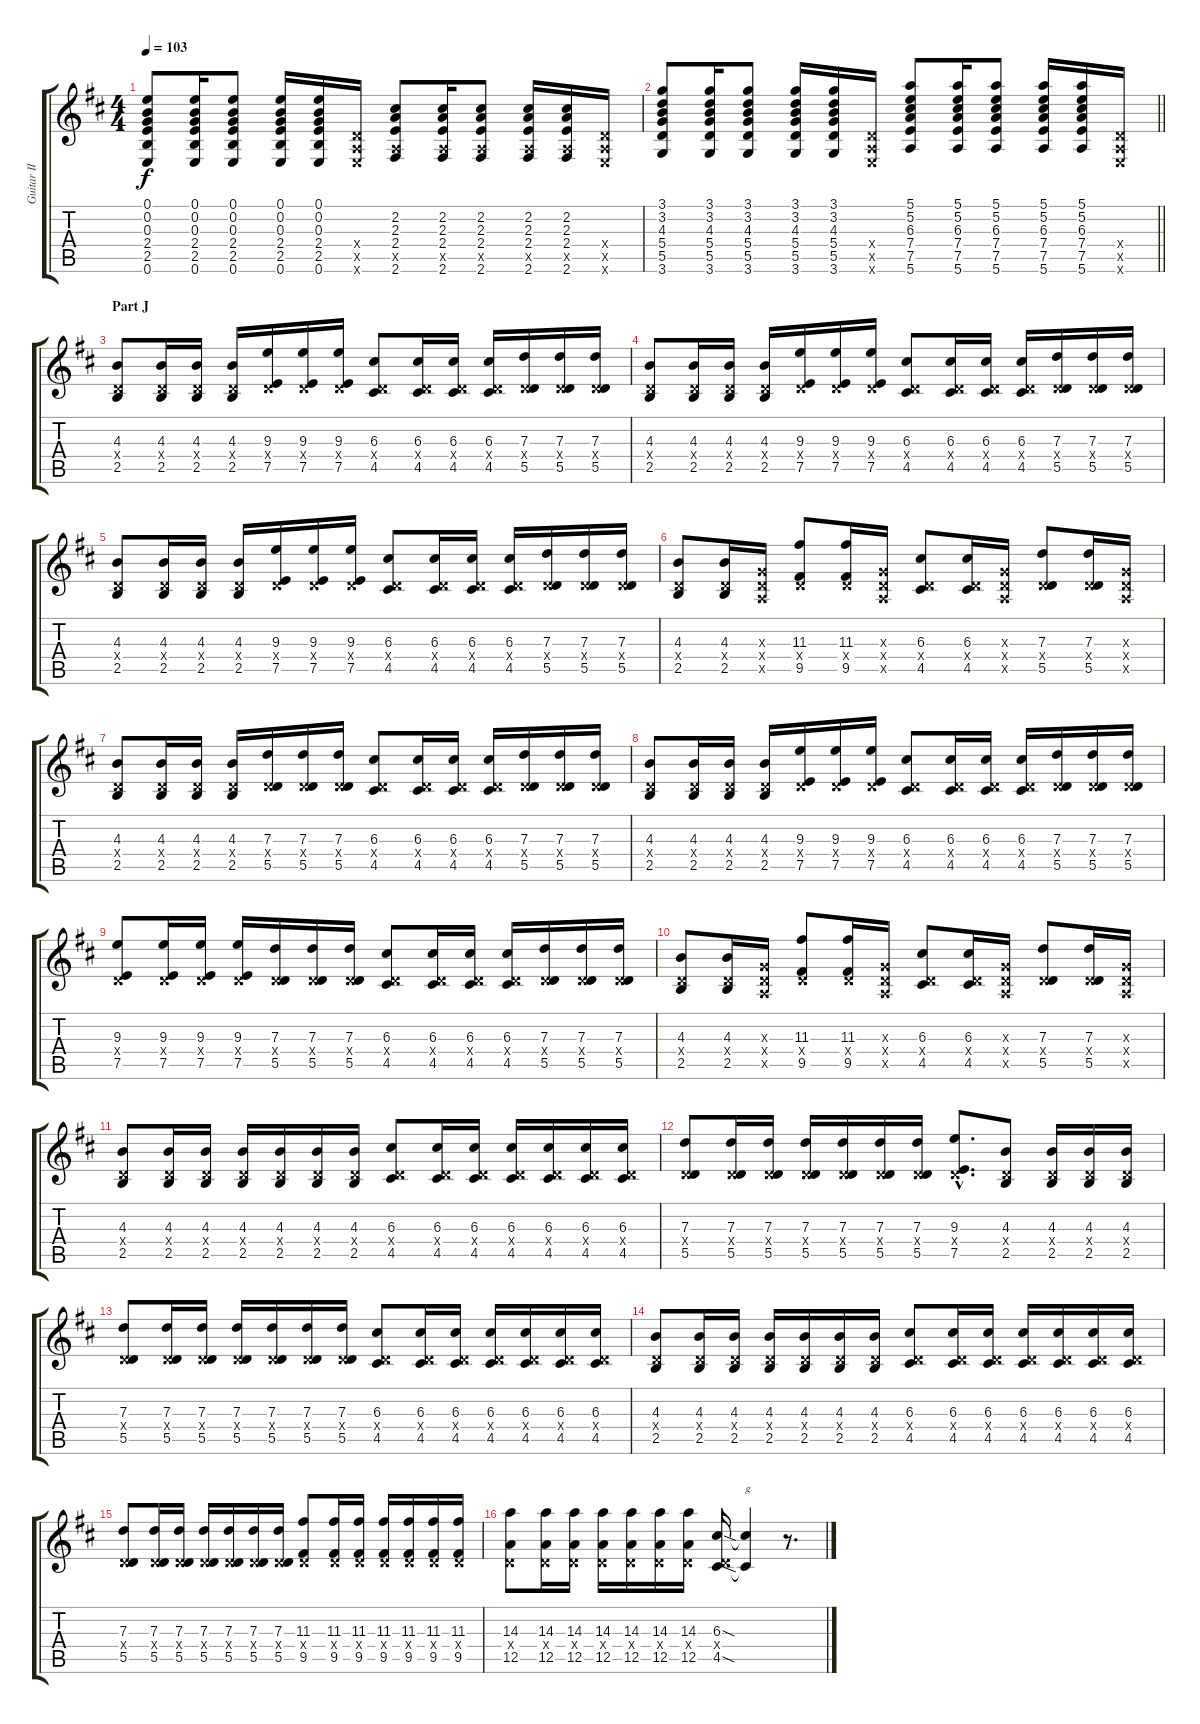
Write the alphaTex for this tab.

\track ("Guitar II (Inoran)" "Guitar II ") {instrument distortionguitar}
\staff {score tabs}
\tuning (E4 B3 G3 D3 A2 E2) {hide}
\ts (4 4)
\tempo 103
\clef g2
\ks d
(0.1 0.2 0.3 2.4 2.5 0.6).8{dy f} (0.1 0.2 0.3 2.4 2.5 0.6).16 (0.1 0.2 0.3 2.4 2.5 0.6).8 (0.1 0.2 0.3 2.4 2.5 0.6).16 (0.1 0.2 0.3 2.4 2.5 0.6).16 (0.4{x} 0.5{x} 0.6{x}).16 (2.2 2.3 2.4 0.5{x} 2.6).8 (2.2 2.3 2.4 0.5{x} 2.6).16 (2.2 2.3 2.4 0.5{x} 2.6).8 (2.2 2.3 2.4 0.5{x} 2.6).16 (2.2 2.3 2.4 0.5{x} 2.6).16 (0.4{x} 0.5{x} 0.6{x}).16 |
\barLineRight lightlight
(3.1 3.2 4.3 5.4 5.5 3.6).8 (3.1 3.2 4.3 5.4 5.5 3.6).16 (3.1 3.2 4.3 5.4 5.5 3.6).8 (3.1 3.2 4.3 5.4 5.5 3.6).16 (3.1 3.2 4.3 5.4 5.5 3.6).16 (0.4{x} 0.5{x} 0.6{x}).16 (5.1 5.2 6.3 7.4 7.5 5.6).8 (5.1 5.2 6.3 7.4 7.5 5.6).16 (5.1 5.2 6.3 7.4 7.5 5.6).8 (5.1 5.2 6.3 7.4 7.5 5.6).16 (5.1 5.2 6.3 7.4 7.5 5.6).16 (0.4{x} 0.5{x} 0.6{x}).16 |
\section ("" "Part J")
(4.3 0.4{x} 2.5).8 (4.3 0.4{x} 2.5).16 (4.3 0.4{x} 2.5).16 (4.3 0.4{x} 2.5).16 (9.3 0.4{x} 7.5).16 (9.3 0.4{x} 7.5).16 (9.3 0.4{x} 7.5).16 (6.3 0.4{x} 4.5).8 (6.3 0.4{x} 4.5).16 (6.3 0.4{x} 4.5).16 (6.3 0.4{x} 4.5).16 (7.3 0.4{x} 5.5).16 (7.3 0.4{x} 5.5).16 (7.3 0.4{x} 5.5).16 |
(4.3 0.4{x} 2.5).8 (4.3 0.4{x} 2.5).16 (4.3 0.4{x} 2.5).16 (4.3 0.4{x} 2.5).16 (9.3 0.4{x} 7.5).16 (9.3 0.4{x} 7.5).16 (9.3 0.4{x} 7.5).16 (6.3 0.4{x} 4.5).8 (6.3 0.4{x} 4.5).16 (6.3 0.4{x} 4.5).16 (6.3 0.4{x} 4.5).16 (7.3 0.4{x} 5.5).16 (7.3 0.4{x} 5.5).16 (7.3 0.4{x} 5.5).16 |
(4.3 0.4{x} 2.5).8 (4.3 0.4{x} 2.5).16 (4.3 0.4{x} 2.5).16 (4.3 0.4{x} 2.5).16 (9.3 0.4{x} 7.5).16 (9.3 0.4{x} 7.5).16 (9.3 0.4{x} 7.5).16 (6.3 0.4{x} 4.5).8 (6.3 0.4{x} 4.5).16 (6.3 0.4{x} 4.5).16 (6.3 0.4{x} 4.5).16 (7.3 0.4{x} 5.5).16 (7.3 0.4{x} 5.5).16 (7.3 0.4{x} 5.5).16 |
(4.3 0.4{x} 2.5).8 (4.3 0.4{x} 2.5).16 (0.3{x} 0.4{x} 0.5{x}).16 (11.3 0.4{x} 9.5).8 (11.3 0.4{x} 9.5).16 (0.3{x} 0.4{x} 0.5{x}).16 (6.3 0.4{x} 4.5).8 (6.3 0.4{x} 4.5).16 (0.3{x} 0.4{x} 0.5{x}).16 (7.3 0.4{x} 5.5).8 (7.3 0.4{x} 5.5).16 (0.3{x} 0.4{x} 0.5{x}).16 |
(4.3 0.4{x} 2.5).8 (4.3 0.4{x} 2.5).16 (4.3 0.4{x} 2.5).16 (4.3 0.4{x} 2.5).16 (7.3 0.4{x} 5.5).16 (7.3 0.4{x} 5.5).16 (7.3 0.4{x} 5.5).16 (6.3 0.4{x} 4.5).8 (6.3 0.4{x} 4.5).16 (6.3 0.4{x} 4.5).16 (6.3 0.4{x} 4.5).16 (7.3 0.4{x} 5.5).16 (7.3 0.4{x} 5.5).16 (7.3 0.4{x} 5.5).16 |
(4.3 0.4{x} 2.5).8 (4.3 0.4{x} 2.5).16 (4.3 0.4{x} 2.5).16 (4.3 0.4{x} 2.5).16 (9.3 0.4{x} 7.5).16 (9.3 0.4{x} 7.5).16 (9.3 0.4{x} 7.5).16 (6.3 0.4{x} 4.5).8 (6.3 0.4{x} 4.5).16 (6.3 0.4{x} 4.5).16 (6.3 0.4{x} 4.5).16 (7.3 0.4{x} 5.5).16 (7.3 0.4{x} 5.5).16 (7.3 0.4{x} 5.5).16 |
(9.3 0.4{x} 7.5).8 (9.3 0.4{x} 7.5).16 (9.3 0.4{x} 7.5).16 (9.3 0.4{x} 7.5).16 (7.3 0.4{x} 5.5).16 (7.3 0.4{x} 5.5).16 (7.3 0.4{x} 5.5).16 (6.3 0.4{x} 4.5).8 (6.3 0.4{x} 4.5).16 (6.3 0.4{x} 4.5).16 (6.3 0.4{x} 4.5).16 (7.3 0.4{x} 5.5).16 (7.3 0.4{x} 5.5).16 (7.3 0.4{x} 5.5).16 |
(4.3 0.4{x} 2.5).8 (4.3 0.4{x} 2.5).16 (0.3{x} 0.4{x} 0.5{x}).16 (11.3 0.4{x} 9.5).8 (11.3 0.4{x} 9.5).16 (0.3{x} 0.4{x} 0.5{x}).16 (6.3 0.4{x} 4.5).8 (6.3 0.4{x} 4.5).16 (0.3{x} 0.4{x} 0.5{x}).16 (7.3 0.4{x} 5.5).8 (7.3 0.4{x} 5.5).16 (0.3{x} 0.4{x} 0.5{x}).16 |
(4.3 0.4{x} 2.5).8 (4.3 0.4{x} 2.5).16 (4.3 0.4{x} 2.5).16 (4.3 0.4{x} 2.5).16 (4.3 0.4{x} 2.5).16 (4.3 0.4{x} 2.5).16 (4.3 0.4{x} 2.5).16 (6.3 0.4{x} 4.5).8 (6.3 0.4{x} 4.5).16 (6.3 0.4{x} 4.5).16 (6.3 0.4{x} 4.5).16 (6.3 0.4{x} 4.5).16 (6.3 0.4{x} 4.5).16 (6.3 0.4{x} 4.5).16 |
(7.3 0.4{x} 5.5).8 (7.3 0.4{x} 5.5).16 (7.3 0.4{x} 5.5).16 (7.3 0.4{x} 5.5).16 (7.3 0.4{x} 5.5).16 (7.3 0.4{x} 5.5).16 (7.3 0.4{x} 5.5).16 (9.3{hac} 0.4{hac x} 7.5{hac}).8{d} (4.3 0.4{x} 2.5).8 (4.3 0.4{x} 2.5).16 (4.3 0.4{x} 2.5).16 (4.3 0.4{x} 2.5).16 |
(7.3 0.4{x} 5.5).8 (7.3 0.4{x} 5.5).16 (7.3 0.4{x} 5.5).16 (7.3 0.4{x} 5.5).16 (7.3 0.4{x} 5.5).16 (7.3 0.4{x} 5.5).16 (7.3 0.4{x} 5.5).16 (6.3 0.4{x} 4.5).8 (6.3 0.4{x} 4.5).16 (6.3 0.4{x} 4.5).16 (6.3 0.4{x} 4.5).16 (6.3 0.4{x} 4.5).16 (6.3 0.4{x} 4.5).16 (6.3 0.4{x} 4.5).16 |
(4.3 0.4{x} 2.5).8 (4.3 0.4{x} 2.5).16 (4.3 0.4{x} 2.5).16 (4.3 0.4{x} 2.5).16 (4.3 0.4{x} 2.5).16 (4.3 0.4{x} 2.5).16 (4.3 0.4{x} 2.5).16 (6.3 0.4{x} 4.5).8 (6.3 0.4{x} 4.5).16 (6.3 0.4{x} 4.5).16 (6.3 0.4{x} 4.5).16 (6.3 0.4{x} 4.5).16 (6.3 0.4{x} 4.5).16 (6.3 0.4{x} 4.5).16 |
(7.3 0.4{x} 5.5).8 (7.3 0.4{x} 5.5).16 (7.3 0.4{x} 5.5).16 (7.3 0.4{x} 5.5).16 (7.3 0.4{x} 5.5).16 (7.3 0.4{x} 5.5).16 (7.3 0.4{x} 5.5).16 (11.3 0.4{x} 9.5).8 (11.3 0.4{x} 9.5).16 (11.3 0.4{x} 9.5).16 (11.3 0.4{x} 9.5).16 (11.3 0.4{x} 9.5).16 (11.3 0.4{x} 9.5).16 (11.3 0.4{x} 9.5).16 |
(14.3 0.4{x} 12.5).8 (14.3 0.4{x} 12.5).16 (14.3 0.4{x} 12.5).16 (14.3 0.4{x} 12.5).16 (14.3 0.4{x} 12.5).16 (14.3 0.4{x} 12.5).16 (14.3 0.4{x} 12.5).16 (6.3{sod} 0.4{x} 4.5{sod}).16 (6.3{t} 4.5{t}).4{txt "g"} r.8{d}
